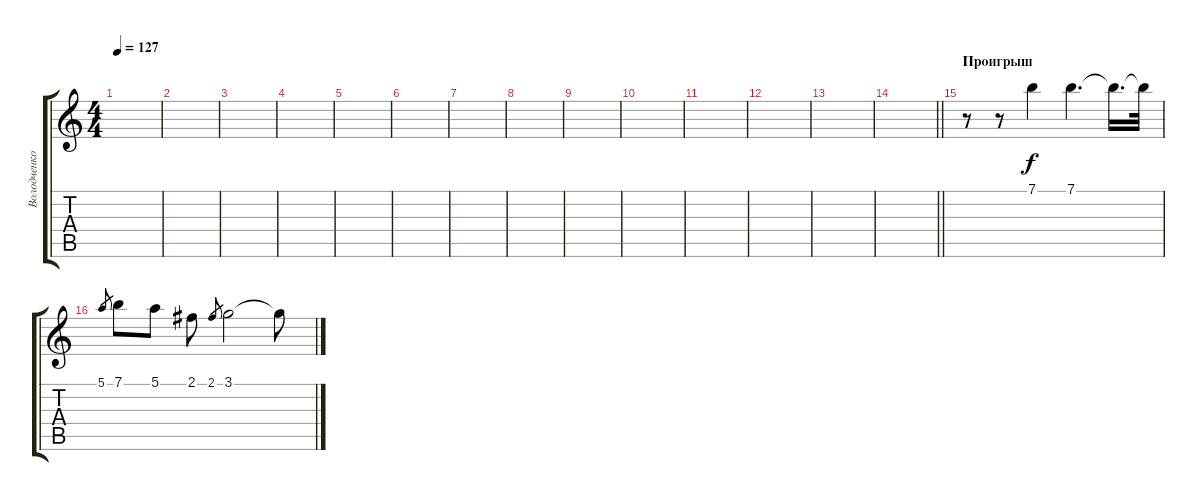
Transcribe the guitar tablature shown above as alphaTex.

\track ("Володченко" "Володченко") {instrument acousticguitarsteel}
\staff {score tabs}
\tuning (E4 B3 G3 D3 A2 E2) {hide}
\ts (4 4)
\tempo 127
\clef g2
\ks c
|
|
|
|
|
|
|
|
|
|
|
|
|
\barLineRight lightlight
|
\section ("" "Проигрыш")
r.8{volume 16} r.8 7.1.4 7.1.4{d} 7.1{t}.16{d} 7.1{t}.32 |
5.1.8{gr} 7.1.8 5.1.8 2.1.8 2.1.8{gr} 3.1.2 3.1{t}.8
